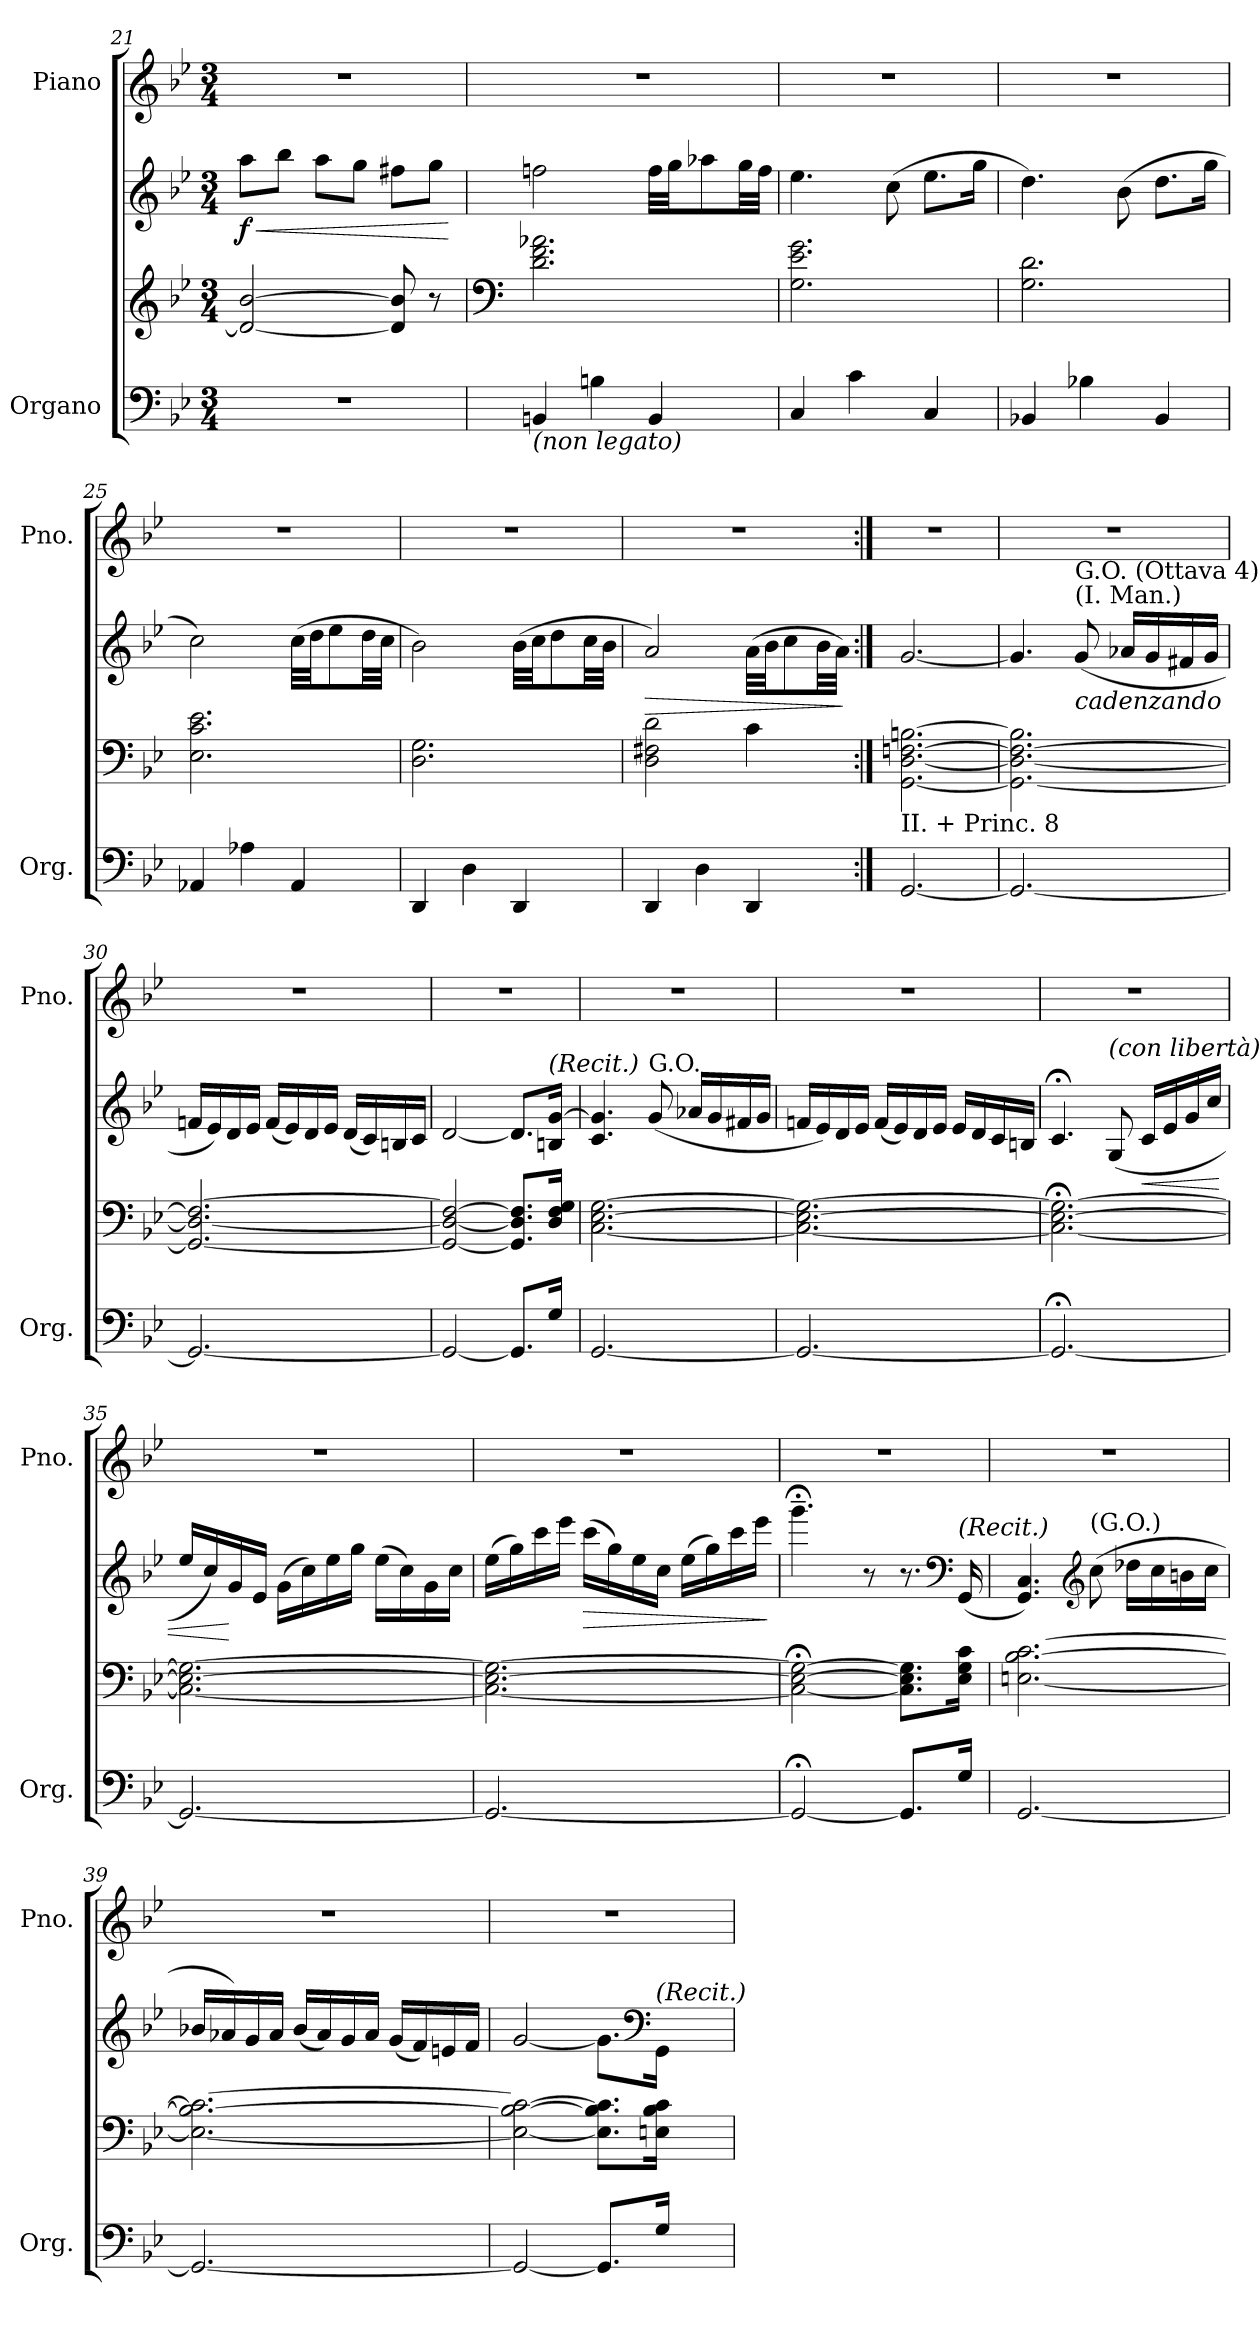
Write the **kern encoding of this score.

**kern	**kern	**kern	**dynam	**kern
*part2	*part2	*part2	*part2	*part1
*staff4	*staff3	*staff2	*staff2/3/4	*staff1
*I"Organo	*	*	*	*I"Piano
*I'Org.	*	*	*	*I'Pno.
*clefF4	*clefG2	*clefG2	*	*clefG2
*k[b-e-]	*k[b-e-]	*k[b-e-]	*	*k[b-e-]
*M3/4	*M3/4	*M3/4	*	*M3/4
=21	=21	=21	=21	=21
!	!	!	!LO:HP:b	!
!	!	!	!LO:DY:n=1:b	!
2.r	2d/_ [2b-/	8aa\L	< f	2.r
.	.	8bb-\J	.	.
.	.	8aa\L	.	.
.	.	8gg\J	.	.
.	8d/] 8b-/]	8ff#X\L	.	.
.	8r	8gg\J	.	.
.	.	.	[	.
=22	=22	=22	=22	=22
*	*clefF4	*	*	*
!LO:TX:b:i:t=(non legato)	!	!	!	!
4BBn/	2.d\ 2.f\ 2.a-X\	2ffn\	.	2.r
4Bn\	.	.	.	.
4BB/	.	32ff\LLL	.	.
.	.	32gg\JJ	.	.
.	.	8aa-X\	.	.
.	.	32gg\LL	.	.
.	.	32ff\JJJ	.	.
=23	=23	=23	=23	=23
4C/	2.G\ 2.e-\ 2.g\	4.ee-\	.	2.r
4c\	.	.	.	.
.	.	(>8cc\	.	.
4C/	.	8.ee-\L	.	.
.	.	16gg\Jk	.	.
=24	=24	=24	=24	=24
4BB-X/	2.G\ 2.d\	4.dd\)	.	2.r
4B-X\	.	.	.	.
.	.	(>8b-\	.	.
4BB-/	.	8.dd\L	.	.
.	.	16gg\Jk	.	.
!!LO:LB:g=z
=25	=25	=25	=25	=25
4AA-X/	2.E-\ 2.c\ 2.e-\	2cc\)	.	2.r
4A-X\	.	.	.	.
4AA-/	.	(>32cc\LLL	.	.
.	.	32dd\JJ	.	.
.	.	8ee-\	.	.
.	.	32dd\LL	.	.
.	.	32cc\JJJ	.	.
=26	=26	=26	=26	=26
4DD/	2.D\ 2.G\	2b-\)	.	2.r
4D\	.	.	.	.
4DD/	.	(>32b-\LLL	.	.
.	.	32cc\JJ	.	.
.	.	8dd\	.	.
.	.	32cc\LL	.	.
.	.	32b-\JJJ	.	.
=27	=27	=27	=27	=27
!	!	!	!LO:HP:b	!
4DD/	2D\ 2F#X\ 2d\	2a/)	>	2.r
4D\	.	.	.	.
4DD/	4c\	(>32a\LLL	.	.
.	.	32b-\JJ	.	.
.	.	8cc\	.	.
.	.	32b-\LL	.	.
.	.	32a\JJJ)	.	.
.	.	.	]	.
=28:|!	=28:|!	=28:|!	=28:|!	=28:|!
!	!LO:TX:b:t=II. + Princ. 8	!	!	!
!	!	!	!LO:DY:b=3	!
!	!	!	!LO:DY:n=1:b	!
[2.GG/	[2.GG\ [2.D\ [2.Fn\ [2.Bn\	[2.g/	mf mf	2.r
=29	=29	=29	=29	=29
2.GG/_	2.GG\_ 2.D\_ 2.F\_ 2.B\]	4.g/]	.	2.r
!	!	!LO:TX:b:i:t=cadenzando	!	!
!	!	!LO:TX:a:t=(I. Man.)	!	!
!	!	!LO:TX:a:t=G.O. (Ottava 4)	!	!
.	.	(<8g/	.	.
.	.	16a-X/LL	.	.
.	.	16g/	.	.
.	.	16f#X/	.	.
.	.	16g/JJ	.	.
!!LO:LB:g=z
=30	=30	=30	=30	=30
2.GG/_	2.GG/_ 2.D/_ 2.F/_	16fn/LL	.	2.r
.	.	16e-/)	.	.
.	.	16d/	.	.
.	.	16e-/JJ	.	.
.	.	(<16f/LL	.	.
.	.	16e-/)	.	.
.	.	16d/	.	.
.	.	16e-/JJ	.	.
.	.	(<16d/LL	.	.
.	.	16c/)	.	.
.	.	16Bn/	.	.
.	.	16c/JJ	.	.
=31	=31	=31	=31	=31
2GG/_	2GG/_ 2D/_ 2F/_	[2d/	.	2.r
8.GG/L]	8.GG/] 8.D/] 8.F/]L	8.d/L]	.	.
!	!	!LO:TX:a:i:t=(Recit.)	!	!
16G/Jk	16D/ 16F/ 16G/Jk	16Bn/ [16g/Jk	.	.
=32	=32	=32	=32	=32
[2.GG/	[2.C\ [2.E-\ [2.G\	4.c/ 4.g/]	.	2.r
!	!	!LO:TX:a:t=G.O.	!	!
.	.	(<8g/	.	.
.	.	16a-X/LL	.	.
.	.	16g/	.	.
.	.	16f#X/	.	.
.	.	16g/JJ	.	.
=33	=33	=33	=33	=33
2.GG/_	2.C\_ 2.E-\_ 2.G\_	16fn/LL	.	2.r
.	.	16e-/)	.	.
.	.	16d/	.	.
.	.	16e-/JJ	.	.
.	.	(<16f/LL	.	.
.	.	16e-/)	.	.
.	.	16d/	.	.
.	.	16e-/JJ	.	.
.	.	16e-/LL	.	.
.	.	16d/	.	.
.	.	16c/	.	.
.	.	16Bn/JJ	.	.
!!LO:LB:g=z
=34	=34	=34	=34	=34
2.GG;</_	2.C\_;< 2.E-\_;< 2.G\_;<	4.c;</	.	2.r
!	!	!LO:TX:a:i:t=(con libertà)	!	!
.	.	(<8G/	.	.
!	!	!	!LO:HP:b	!
.	.	16c/LL	<	.
.	.	16e-/	.	.
.	.	16g/	.	.
.	.	16cc/JJ	.	.
=35	=35	=35	=35	=35
2.GG/_	2.C\_ 2.E-\_ 2.G\_	16ee-/LL	.	2.r
.	.	16cc/)	.	.
.	.	16g/	[	.
.	.	16e-/JJ	.	.
.	.	(>16g\LL	.	.
.	.	16cc\)	.	.
.	.	16ee-\	.	.
.	.	16gg\JJ	.	.
.	.	(>16ee-\LL	.	.
.	.	16cc\)	.	.
.	.	16g\	.	.
.	.	16cc\JJ	.	.
=36	=36	=36	=36	=36
2.GG/_	2.C\_ 2.E-\_ 2.G\_	(>16ee-\LL	.	2.r
.	.	16gg\)	.	.
.	.	16ccc\	.	.
.	.	16eee-\JJ	.	.
!	!	!	!LO:HP:b	!
.	.	(>16ccc\LL	>	.
.	.	16gg\)	.	.
.	.	16ee-\	.	.
.	.	16cc\JJ	.	.
.	.	(>16ee-\LL	.	.
.	.	16gg\)	.	.
.	.	16ccc\	.	.
.	.	16eee-\JJ	.	.
.	.	.	]	.
=37	=37	=37	=37	=37
2GG;</_	2C\_;< 2E-\_;< 2G\_;<	4.ggg;<~\	.	2.r
.	.	8r	.	.
8.GG/L]	8.C\] 8.E-\] 8.G\]L	8.r	.	.
*	*	*clefF4	*	*
!	!	!LO:TX:a:i:t=(Recit.)	!	!
16G/Jk	16E-\ 16G\ 16c\Jk	(>16GG/	.	.
!!LO:PB:g=z
=38	=38	=38	=38	=38
[2.GG/	[2.En\ [2.B-\ [2.c\	4.GG/ 4.C/)	.	2.r
*	*	*clefG2	*	*
!	!	!LO:TX:a:t=(G.O.)	!	!
.	.	(>8cc\	.	.
.	.	16dd-X\LL	.	.
.	.	16cc\	.	.
.	.	16bn\	.	.
.	.	16cc\JJ	.	.
=39	=39	=39	=39	=39
2.GG/_	2.E\_ 2.B-\_ 2.c\_	16b-X/LL	.	2.r
.	.	16a-X/)	.	.
.	.	16g/	.	.
.	.	16a-/JJ	.	.
.	.	(<16b-/LL	.	.
.	.	16a-/)	.	.
.	.	16g/	.	.
.	.	16a-/JJ	.	.
.	.	(<16g/LL	.	.
.	.	16f/)	.	.
.	.	16en/	.	.
.	.	16f/JJ	.	.
=40	=40	=40	=40	=40
2GG/_	2En\_ 2B-\_ 2c\_	[2g/	.	2.r
8.GG/L]	8.E\] 8.B-\] 8.c\]L	8.g\L]	.	.
*	*	*clefF4	*	*
!	!	!LO:TX:a:i:t=(Recit.)	!	!
16G/Jk	16E\ 16B-\ 16c\Jk	16GG\Jk	.	.
=	=	=	=	=
*-	*-	*-	*-	*-
